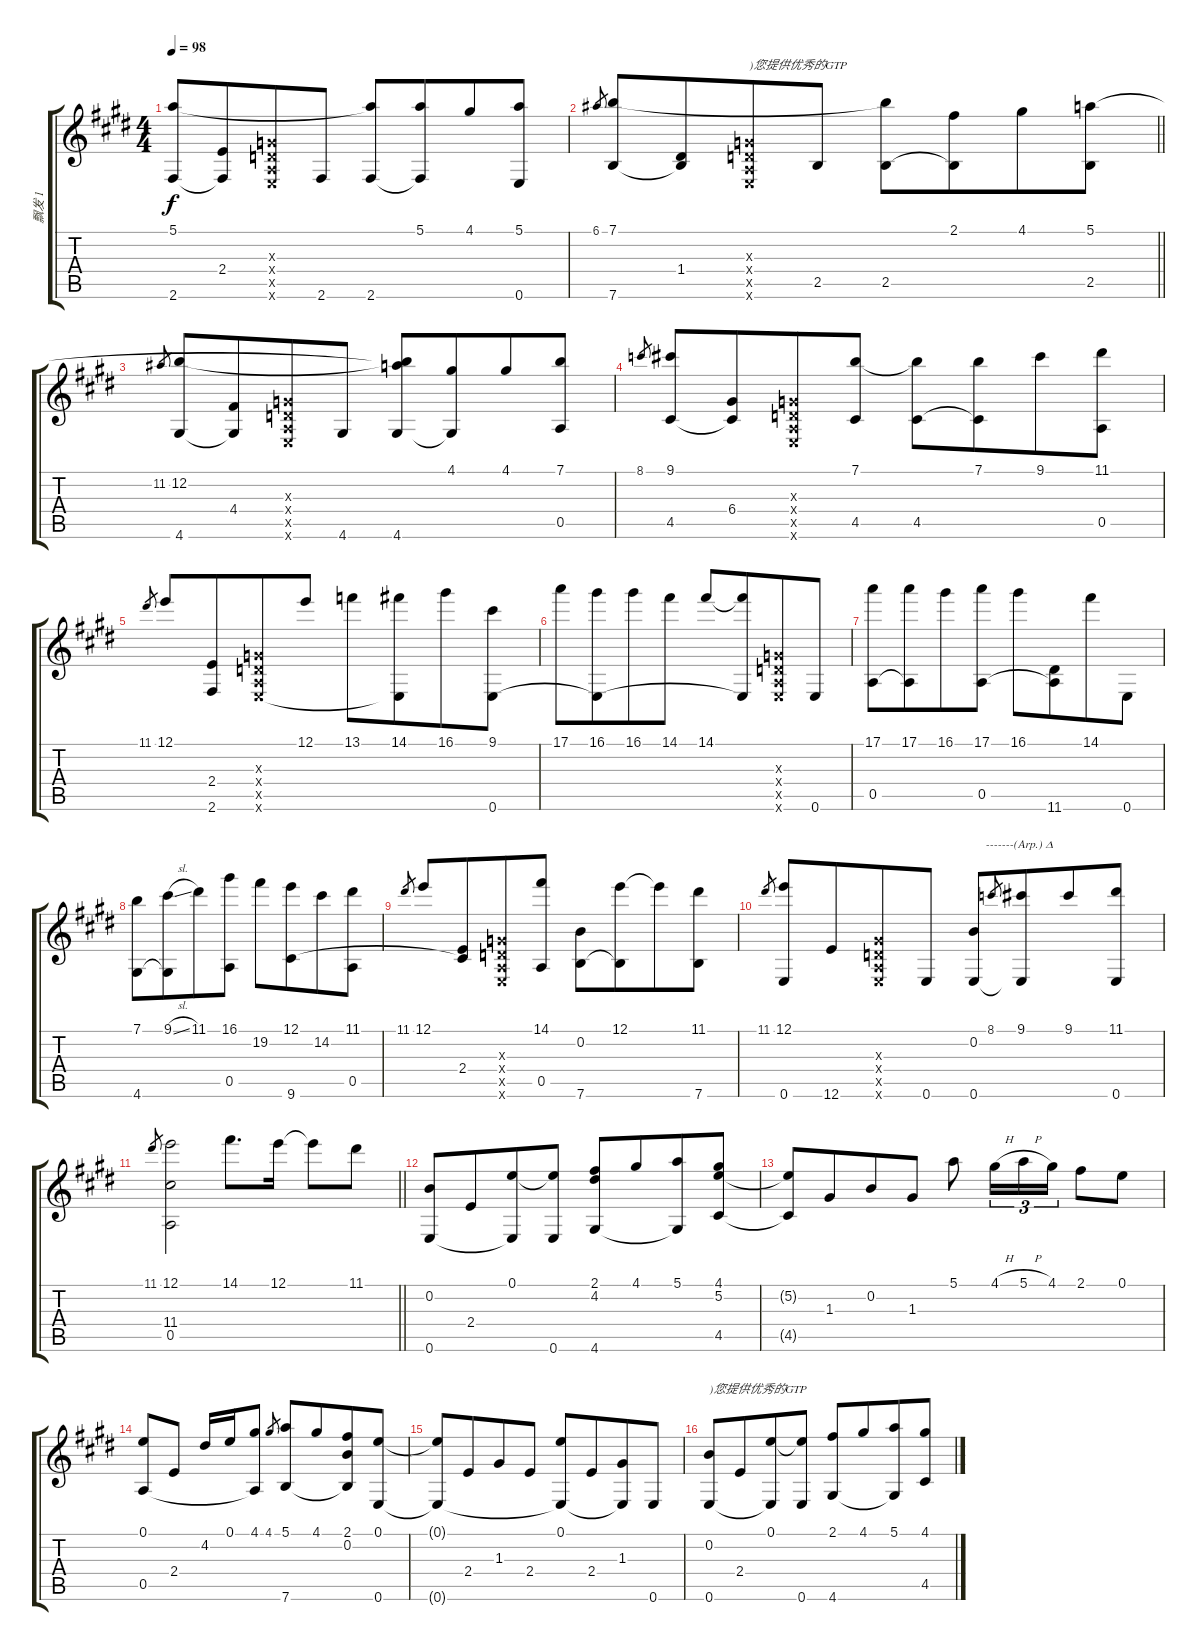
\track ("飘发 1" "飘发 1") {instrument acousticguitarsteel}
\staff {score tabs}
\tuning (E4 B3 G3 D3 A2 E2) {hide}
\ts (4 4)
\tempo 98
\clef g2
\ks e
(5.1 2.6).8{dy f} (2.4 2.6{t}).8{beam merge} (0.3{x} 0.4{x} 0.5{x} 0.6{x}).8 2.6.8 (5.1{t} 2.6).8 (5.1 2.6{t}).8{beam merge} 4.1.8 (5.1 0.6).8 |
\barLineRight lightlight
6.1.8{gr} (7.1 7.6).8 (1.4 7.6{t}).8{beam merge} (0.3{x} 0.4{x} 0.5{x} 0.6{x}).8{txt ")您提供优秀的GTP"} 2.5.8 (7.1{t} 2.5).8 (2.1 2.5{t}).8{beam merge} 4.1.8 (5.1 2.5).8 |
11.2.8{gr} (12.2 4.6).8 (4.4 4.6{t}).8{beam merge} (0.3{x} 0.4{x} 0.5{x} 0.6{x}).8 4.6.8 (5.1{t} 12.2{t} 4.6).8 (4.1 4.6{t}).8{beam merge} 4.1.8 (7.1 0.5).8 |
8.1.8{gr} (9.1 4.5).8 (6.4 4.5{t}).8{beam merge} (0.3{x} 0.4{x} 0.5{x} 0.6{x}).8 (7.1 4.5).8 (7.1{t} 4.5).8 (7.1 4.5{t}).8{beam merge} 9.1.8 (11.1 0.5).8 |
11.1.8{gr} 12.1.8 (2.4 2.6).8{beam merge} (0.3{x} 0.4{x} 0.5{x} 0.6{x}).8 12.1.8 13.1.8 (14.1 0.6{t}).8{beam merge} 16.1.8 (9.1 0.6).8 |
17.1.8 (16.1 0.6{t}).8{beam merge} 16.1.8 14.1.8 14.1.8 (14.1{t} 0.6{t}).8{beam merge} (0.3{x} 0.4{x} 0.5{x} 0.6{x}).8 0.6.8 |
(17.1 0.5).8 (17.1 0.5{t}).8{beam merge} 16.1.8 (17.1 0.5).8 16.1.8 (0.5{t} 11.6).8{beam merge} 14.1.8 0.6.8 |
(7.1 4.6).8 (9.1{sl} 4.6{t}).8{beam merge} 11.1.8 (16.1 0.5).8 19.2.8 (12.1 9.6).8{beam merge} 14.2.8 (11.1 0.5).8 |
11.1.8{gr} 12.1.8 (2.4 9.6{t}).8{beam merge} (0.3{x} 0.4{x} 0.5{x} 0.6{x}).8 (14.1 0.5).8 (0.2 7.6).8 (12.1 7.6{t}).8{beam merge} 12.1{t}.8 (11.1 7.6).8 |
11.1.8{gr} (12.1 0.6).8 12.6.8{beam merge} (1.3{x} 0.4{x} 0.5{x} 0.6{x}).8 0.6.8 (0.2 0.6).8{txt "    -------(Arp.) Δ"} 8.1.8{gr} (9.1 0.6{t}).8{beam merge} 9.1.8 (11.1 0.6).8 |
\barLineRight lightlight
11.1.8{gr} (12.1 11.4 0.5).2 14.1.8{d} 12.1.16 12.1{t}.8 11.1.8 |
(0.2 0.6).8{beam Up} 2.4.8{beam Up beam merge} (0.1 0.6{t}).8{beam Up} (0.1{t} 0.6).8{beam Up} (2.1 4.2 4.6).8 4.1.8{beam merge} (5.1 4.6{t}).8 (4.1 5.2 4.5).8 |
(5.2{t} 4.5{t}).8 1.3.8{beam merge} 0.2.8 1.3.8 5.1.8 4.1{h}.16{tu (3 2)} 5.1{h}.16{tu (3 2)} 4.1.16{tu (3 2)} 2.1.8 0.1.8 |
(0.1 0.5).8 2.4.8 4.2.16 0.1.16 (4.1 0.5{t}).8 4.1.8{gr} (5.1 7.6).8 4.1.8{beam merge} (2.1 0.2 7.6{t}).8 (0.1 0.6).8 |
(0.1{t} 0.6{t}).8 2.4.8{beam merge} 1.3.8 2.4.8 (0.1 0.6{t}).8 2.4.8{beam merge} (1.3 0.6{t}).8 0.6.8 |
(0.2 0.6).8{txt ")您提供优秀的GTP"} 2.4.8{beam merge} (0.1 0.6{t}).8 (0.1{t} 0.6).8 (2.1 4.6).8 4.1.8{beam merge} (5.1 4.6{t}).8 (4.1 4.5).8
